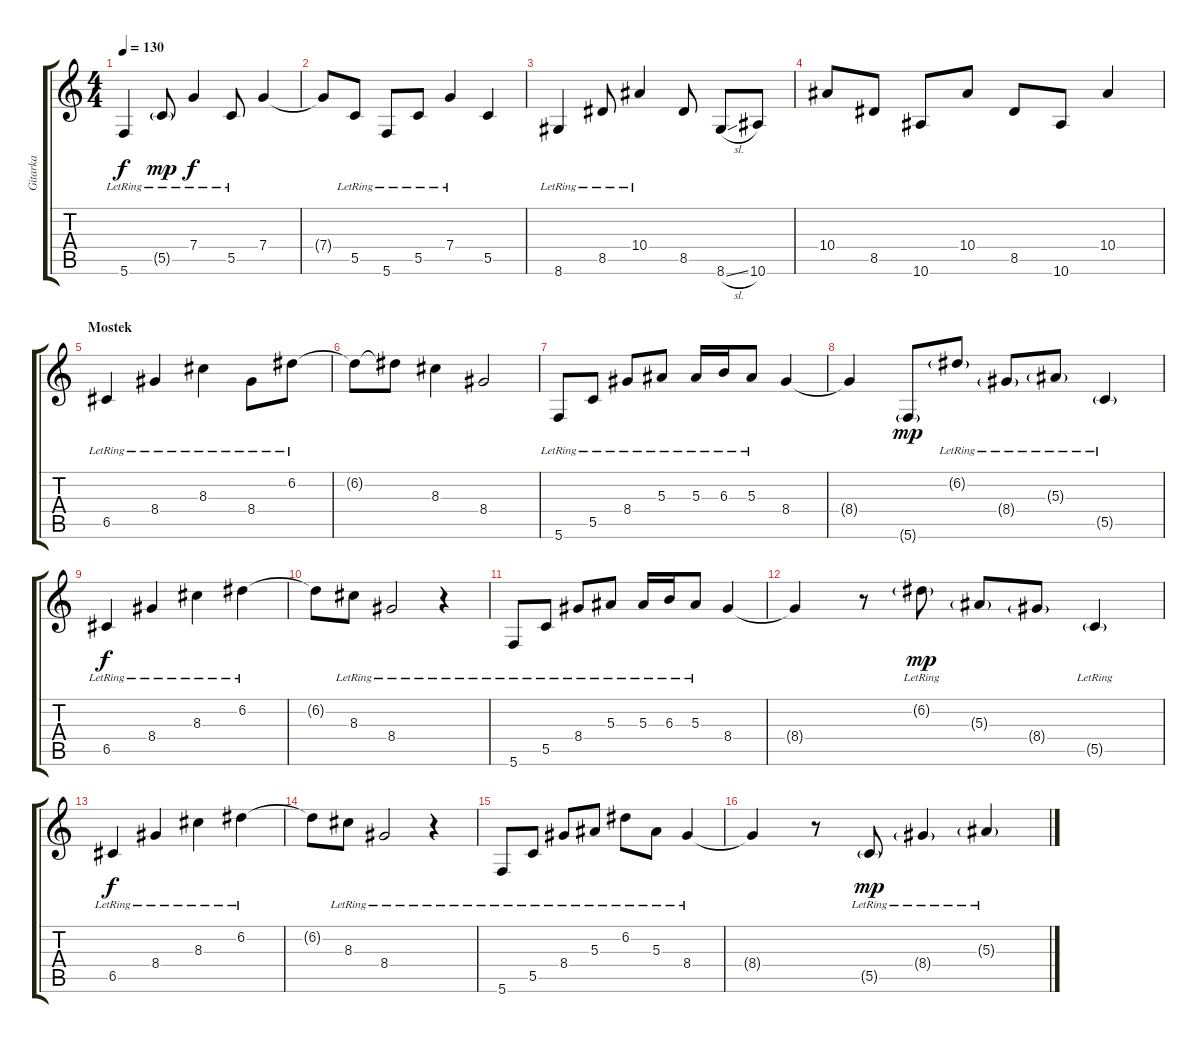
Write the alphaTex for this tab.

\track ("Gitarka" "Gitarka") {instrument electricguitarjazz}
\staff {score tabs}
\tuning (D4 A3 F3 C3 G2 C2) {hide}
\ts (4 4)
\tempo 130
\clef g2
\ks c
5.6{lr}.4{dy f} 5.5{g lr}.8{dy mp} 7.4{lr}.4{dy f} 5.5{lr}.8 7.4.4 |
7.4{t}.8 5.5{lr}.8 5.6{lr}.8 5.5{lr}.8 7.4{lr}.4 5.5.4 |
8.6{lr}.4 8.5{lr}.8 10.4{lr}.4 8.5.8 8.6{sl}.8 10.6.8 |
10.4.8 8.5.8 10.6.8 10.4.8 8.5.8 10.6.8 10.4.4 |
\section ("" "Mostek")
6.5{lr}.4 8.4{lr}.4 8.3{lr}.4 8.4{lr}.8 6.2{lr}.8 |
6.2{t}.8 6.2{t}.8 8.3.4 8.4.2 |
5.6{lr}.8 5.5{lr}.8 8.4{lr}.8 5.3{lr}.8 5.3{lr}.16 6.3{lr}.16 5.3{lr}.8 8.4.4 |
8.4{t}.4 5.6{g}.8{dy mp} 6.2{g lr}.8 8.4{g lr}.8 5.3{g lr}.8 5.5{g lr}.4 |
6.5{lr}.4{dy f} 8.4{lr}.4 8.3{lr}.4 6.2{lr}.4 |
6.2{t}.8 8.3{lr}.8 8.4{lr}.2 r.4 |
5.6{lr}.8 5.5{lr}.8 8.4{lr}.8 5.3{lr}.8 5.3{lr}.16 6.3{lr}.16 5.3{lr}.8 8.4.4 |
8.4{t}.4 r.8 6.2{g lr}.8{dy mp} 5.3{g}.8 8.4{g}.8 5.5{g lr}.4 |
6.5{lr}.4{dy f} 8.4{lr}.4 8.3{lr}.4 6.2{lr}.4 |
6.2{t}.8 8.3{lr}.8 8.4{lr}.2 r.4 |
5.6{lr}.8 5.5{lr}.8 8.4{lr}.8 5.3{lr}.8 6.2{lr}.8 5.3{lr}.8 8.4{lr}.4 |
8.4{t}.4 r.8 5.5{g lr}.8{dy mp} 8.4{g lr}.4 5.3{g lr}.4
